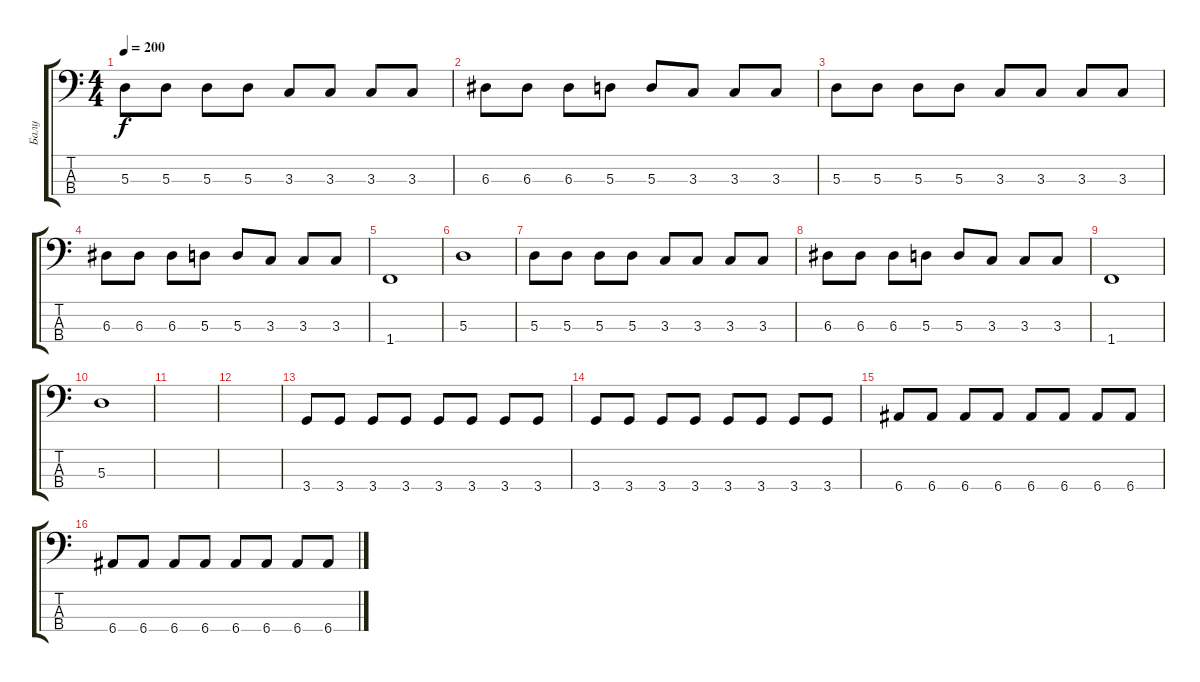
\track ("Балу" "Балу") {instrument electricbasspick}
\staff {score tabs}
\tuning (G2 D2 A1 E1) {hide}
\ts (4 4)
\tempo 200
\clef f4
\ks c
5.3.8{dy f} 5.3.8 5.3.8 5.3.8 3.3.8 3.3.8 3.3.8 3.3.8 |
6.3.8 6.3.8 6.3.8 5.3.8 5.3.8 3.3.8 3.3.8 3.3.8 |
5.3.8 5.3.8 5.3.8 5.3.8 3.3.8 3.3.8 3.3.8 3.3.8 |
6.3.8 6.3.8 6.3.8 5.3.8 5.3.8 3.3.8 3.3.8 3.3.8 |
1.4.1 |
5.3.1 |
5.3.8 5.3.8 5.3.8 5.3.8 3.3.8 3.3.8 3.3.8 3.3.8 |
6.3.8 6.3.8 6.3.8 5.3.8 5.3.8 3.3.8 3.3.8 3.3.8 |
1.4.1 |
5.3.1 |
|
|
3.4.8 3.4.8 3.4.8 3.4.8 3.4.8 3.4.8 3.4.8 3.4.8 |
3.4.8 3.4.8 3.4.8 3.4.8 3.4.8 3.4.8 3.4.8 3.4.8 |
6.4.8 6.4.8 6.4.8 6.4.8 6.4.8 6.4.8 6.4.8 6.4.8 |
6.4.8 6.4.8 6.4.8 6.4.8 6.4.8 6.4.8 6.4.8 6.4.8
